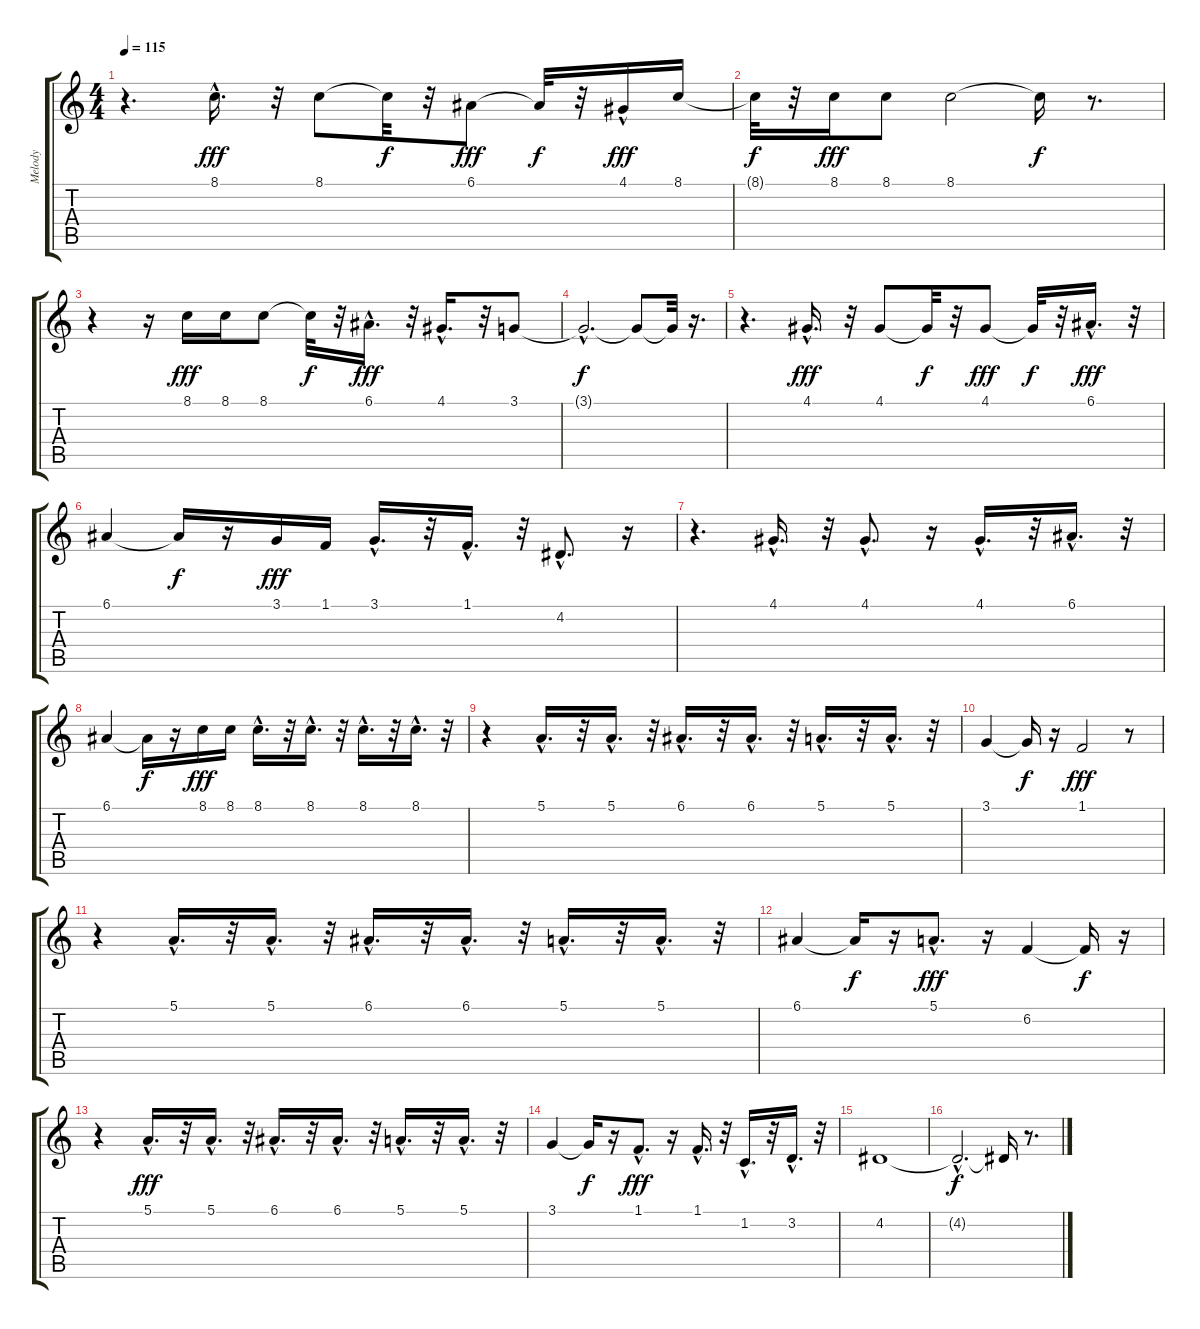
\track ("Melody" "Melody") {instrument shanai}
\staff {score tabs}
\tuning (E4 B3 G3 D3 A2 E2) {hide}
\ts (4 4)
\tempo 115
\clef g2
\ks c
r.4{d dy f} 8.1{hac}.16{d dy fff} r.32 8.1.8 8.1{t}.32{dy f} r.32 6.1.8{dy fff} 6.1{t}.32{dy f} r.32 4.1{hac}.16{dy fff} 8.1.16 |
8.1{t}.32{dy f} r.32 8.1.16{dy fff} 8.1.8 8.1.2 8.1{t}.16{dy f} r.8{d} |
r.4 r.16 8.1.16{dy fff} 8.1.16 8.1.8 8.1{t}.32{dy f} r.32 6.1{hac}.16{d dy fff} r.32 4.1{hac}.16{d} r.32 3.1.8 |
3.1{hac t}.2{d dy f} 3.1{t}.8 3.1{t}.32 r.16{d} |
r.4{d} 4.1{hac}.16{d dy fff} r.32 4.1.8 4.1{t}.32{dy f} r.32 4.1.8{dy fff} 4.1{t}.32{dy f} r.32 6.1{hac}.16{d dy fff} r.32 |
6.1.4 6.1{t}.16{dy f} r.16 3.1.16{dy fff} 1.1.16 3.1{hac}.16{d} r.32 1.1{hac}.16{d} r.32 4.2{hac}.8{d} r.16 |
r.4{d} 4.1{hac}.16{d} r.32 4.1{hac}.8{d} r.16 4.1{hac}.16{d} r.32 6.1{hac}.16{d} r.32 |
6.1.4 6.1{t}.16{dy f} r.16 8.1.16{dy fff} 8.1.16 8.1{hac}.16{d} r.32 8.1{hac}.16{d} r.32 8.1{hac}.16{d} r.32 8.1{hac}.16{d} r.32 |
r.4 5.1{hac}.16{d} r.32 5.1{hac}.16{d} r.32 6.1{hac}.16{d} r.32 6.1{hac}.16{d} r.32 5.1{hac}.16{d} r.32 5.1{hac}.16{d} r.32 |
3.1.4 3.1{t}.16{dy f} r.16 1.1.2{dy fff} r.8 |
r.4 5.1{hac}.16{d} r.32 5.1{hac}.16{d} r.32 6.1{hac}.16{d} r.32 6.1{hac}.16{d} r.32 5.1{hac}.16{d} r.32 5.1{hac}.16{d} r.32 |
6.1.4 6.1{t}.16{dy f} r.16 5.1{hac}.8{d dy fff} r.16 6.2.4 6.2{t}.16{dy f} r.16 |
r.4 5.1{hac}.16{d dy fff} r.32 5.1{hac}.16{d} r.32 6.1{hac}.16{d} r.32 6.1{hac}.16{d} r.32 5.1{hac}.16{d} r.32 5.1{hac}.16{d} r.32 |
3.1.4 3.1{t}.16{dy f} r.16 1.1{hac}.8{d dy fff} r.16 1.1{hac}.16{d} r.32 1.2{hac}.16{d} r.32 3.2{hac}.16{d} r.32 |
4.2.1 |
4.2{hac t}.2{d dy f} 4.2{t}.16 r.8{d}
